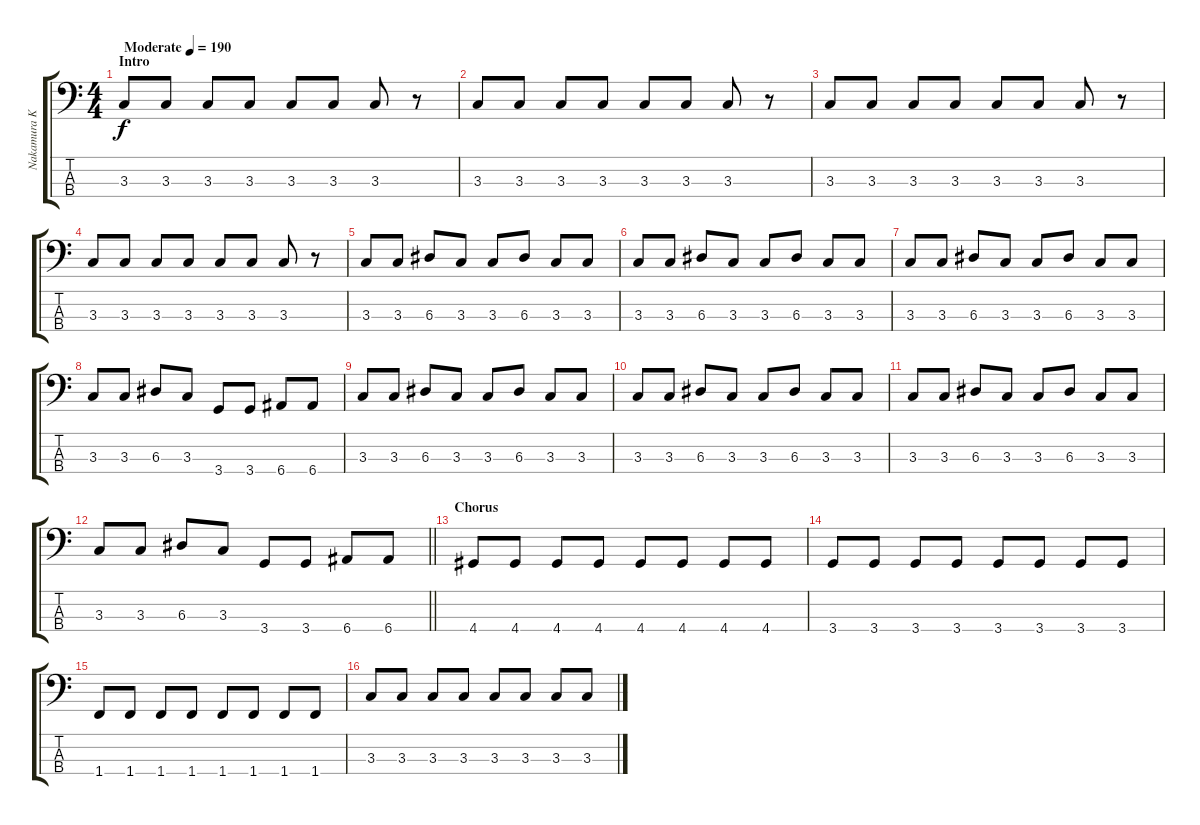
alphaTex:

\track ("Nakamura Kazuhiko" "Nakamura K") {instrument electricbassfinger}
\staff {score tabs}
\tuning (G2 D2 A1 E1) {hide}
\ts (4 4)
\section ("" "Intro")
\tempo (190 "Moderate")
\clef f4
\ks c
3.3.8{dy f instrument electricbassfinger} 3.3.8 3.3.8 3.3.8 3.3.8 3.3.8 3.3.8 r.8 |
3.3.8 3.3.8 3.3.8 3.3.8 3.3.8 3.3.8 3.3.8 r.8 |
3.3.8 3.3.8 3.3.8 3.3.8 3.3.8 3.3.8 3.3.8 r.8 |
3.3.8 3.3.8 3.3.8 3.3.8 3.3.8 3.3.8 3.3.8 r.8 |
3.3.8 3.3.8 6.3.8 3.3.8 3.3.8 6.3.8 3.3.8 3.3.8 |
3.3.8 3.3.8 6.3.8 3.3.8 3.3.8 6.3.8 3.3.8 3.3.8 |
3.3.8 3.3.8 6.3.8 3.3.8 3.3.8 6.3.8 3.3.8 3.3.8 |
3.3.8 3.3.8 6.3.8 3.3.8 3.4.8 3.4.8 6.4.8 6.4.8 |
3.3.8 3.3.8 6.3.8 3.3.8 3.3.8 6.3.8 3.3.8 3.3.8 |
3.3.8 3.3.8 6.3.8 3.3.8 3.3.8 6.3.8 3.3.8 3.3.8 |
3.3.8 3.3.8 6.3.8 3.3.8 3.3.8 6.3.8 3.3.8 3.3.8 |
\barLineRight lightlight
3.3.8 3.3.8 6.3.8 3.3.8 3.4.8 3.4.8 6.4.8 6.4.8 |
\section ("" "Chorus")
4.4.8 4.4.8 4.4.8 4.4.8 4.4.8 4.4.8 4.4.8 4.4.8 |
3.4.8 3.4.8 3.4.8 3.4.8 3.4.8 3.4.8 3.4.8 3.4.8 |
1.4.8 1.4.8 1.4.8 1.4.8 1.4.8 1.4.8 1.4.8 1.4.8 |
3.3.8 3.3.8 3.3.8 3.3.8 3.3.8 3.3.8 3.3.8 3.3.8
